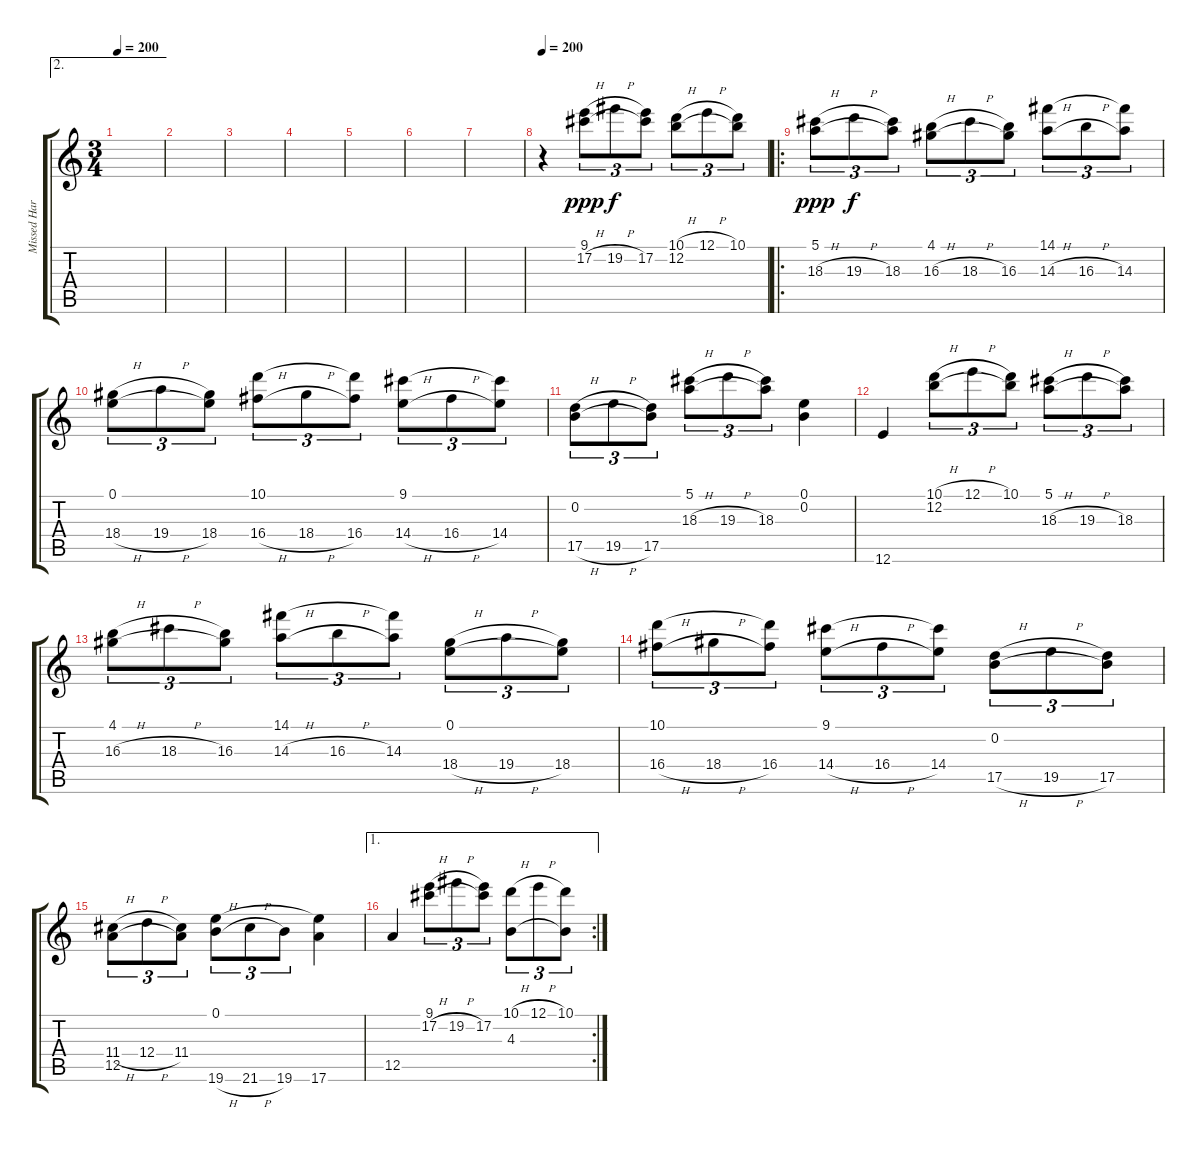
\track ("Missed Harmonics" "Missed Har") {instrument acousticguitarnylon}
\staff {score tabs}
\tuning (E4 B3 G3 D3 A2 E2) {hide}
\ae 2
\ts (3 4)
\tempo 200
\clef g2
\ks c
|
|
|
|
|
|
|
\tempo 200
r.4 (9.1 17.2{h}).8{tu (3 2) dy ppp} 19.2{h}.8{tu (3 2) dy f} (9.1{t} 17.2).8{tu (3 2)} (10.1{h} 12.2).8{tu (3 2)} 12.1{h}.8{tu (3 2)} (10.1 12.2{t}).8{tu (3 2)} |
\ro
(5.1 18.3{h}).8{tu (3 2) dy ppp} 19.3{h}.8{tu (3 2) dy f} (5.1{t} 18.3).8{tu (3 2)} (4.1 16.3{h}).8{tu (3 2)} 18.3{h}.8{tu (3 2)} (4.1{t} 16.3).8{tu (3 2)} (14.1 14.3{h}).8{tu (3 2)} 16.3{h}.8{tu (3 2)} (14.1{t} 14.3).8{tu (3 2)} |
(0.1 18.4{h}).8{tu (3 2)} 19.4{h}.8{tu (3 2)} (0.1{t} 18.4).8{tu (3 2)} (10.1 16.4{h}).8{tu (3 2)} 18.4{h}.8{tu (3 2)} (10.1{t} 16.4).8{tu (3 2)} (9.1 14.4{h}).8{tu (3 2)} 16.4{h}.8{tu (3 2)} (9.1{t} 14.4).8{tu (3 2)} |
(0.2 17.5{h}).8{tu (3 2)} 19.5{h}.8{tu (3 2)} (0.2{t} 17.5).8{tu (3 2)} (5.1 18.3{h}).8{tu (3 2)} 19.3{h}.8{tu (3 2)} (5.1{t} 18.3).8{tu (3 2)} (0.1 0.2).4 |
12.6.4 (10.1{h} 12.2).8{tu (3 2)} 12.1{h}.8{tu (3 2)} (10.1 12.2{t}).8{tu (3 2)} (5.1 18.3{h}).8{tu (3 2)} 19.3{h}.8{tu (3 2)} (5.1{t} 18.3).8{tu (3 2)} |
(4.1 16.3{h}).8{tu (3 2)} 18.3{h}.8{tu (3 2)} (4.1{t} 16.3).8{tu (3 2)} (14.1 14.3{h}).8{tu (3 2)} 16.3{h}.8{tu (3 2)} (14.1{t} 14.3).8{tu (3 2)} (0.1 18.4{h}).8{tu (3 2)} 19.4{h}.8{tu (3 2)} (0.1{t} 18.4).8{tu (3 2)} |
(10.1 16.4{h}).8{tu (3 2)} 18.4{h}.8{tu (3 2)} (10.1{t} 16.4).8{tu (3 2)} (9.1 14.4{h}).8{tu (3 2)} 16.4{h}.8{tu (3 2)} (9.1{t} 14.4).8{tu (3 2)} (0.2 17.5{h}).8{tu (3 2)} 19.5{h}.8{tu (3 2)} (0.2{t} 17.5).8{tu (3 2)} |
(11.4{h} 12.5).8{tu (3 2)} 12.4{h}.8{tu (3 2)} (11.4 12.5{t}).8{tu (3 2)} (0.1 19.6{h}).8{tu (3 2)} 21.6{h}.8{tu (3 2)} 19.6.8{tu (3 2)} (0.1{t} 17.6).4 |
\ae 1
\rc 2
12.5.4 (9.1 17.2{h}).8{tu (3 2)} 19.2{h}.8{tu (3 2)} (9.1{t} 17.2).8{tu (3 2)} (10.1{h} 4.3).8{tu (3 2)} 12.1{h}.8{tu (3 2)} (10.1 4.3{t}).8{tu (3 2)}
